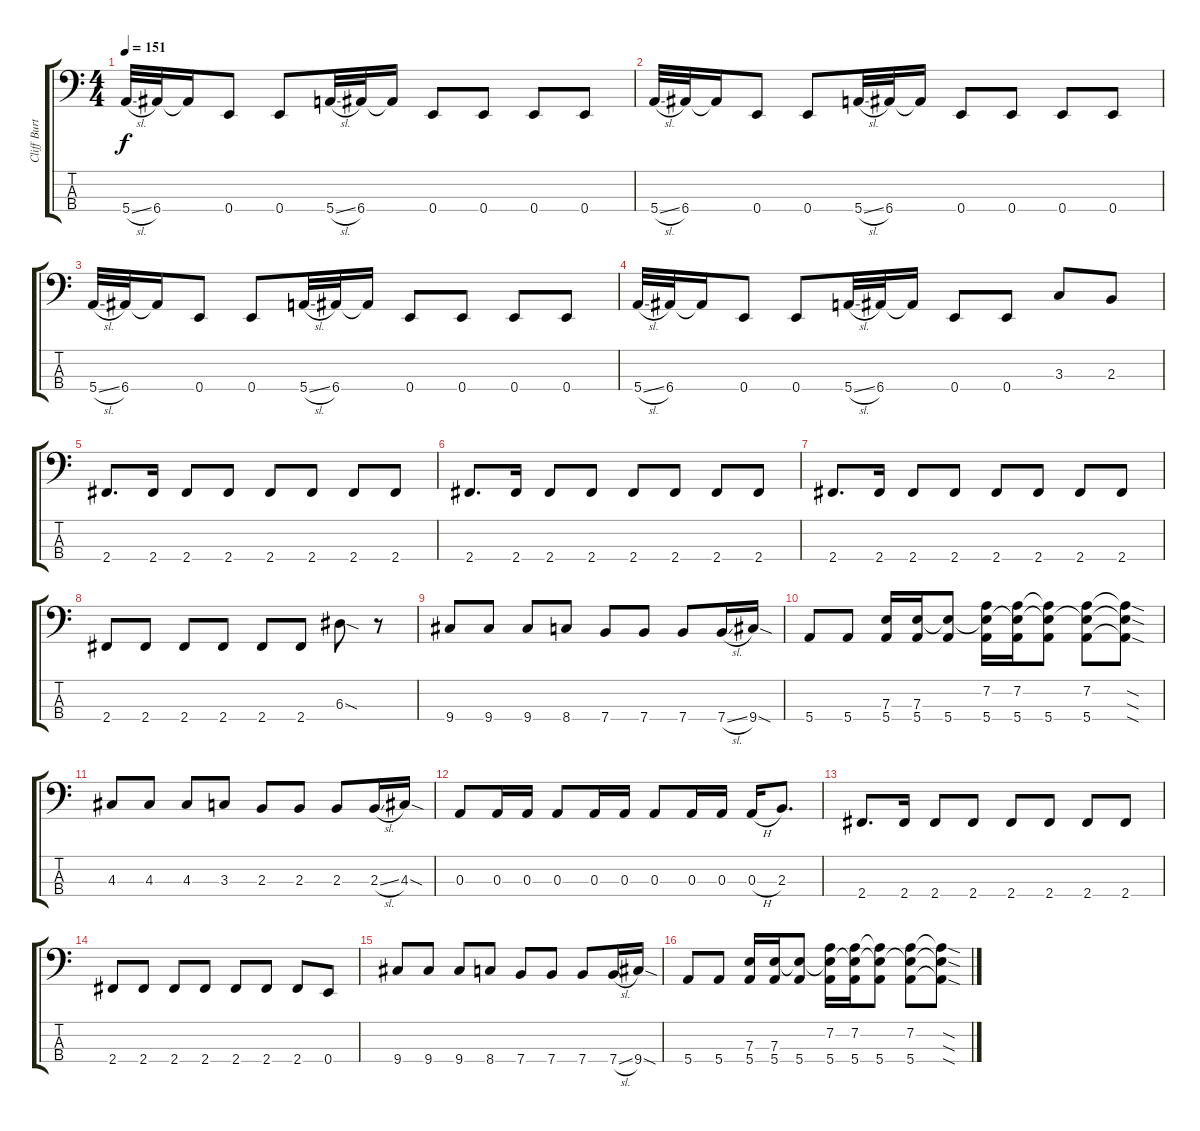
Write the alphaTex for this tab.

\track ("Cliff Burton" "Cliff Burt") {instrument electricbassfinger}
\staff {score tabs}
\tuning (G2 D2 A1 E1) {hide}
\ts (4 4)
\tempo 151
\clef f4
\ks c
5.4{sl}.32{dy f} 6.4.32 6.4{t}.16 0.4.8 0.4.8 5.4{sl}.32 6.4.32 6.4{t}.16 0.4.8 0.4.8 0.4.8 0.4.8 |
5.4{sl}.32 6.4.32 6.4{t}.16 0.4.8 0.4.8 5.4{sl}.32 6.4.32 6.4{t}.16 0.4.8 0.4.8 0.4.8 0.4.8 |
5.4{sl}.32 6.4.32 6.4{t}.16 0.4.8 0.4.8 5.4{sl}.32 6.4.32 6.4{t}.16 0.4.8 0.4.8 0.4.8 0.4.8 |
5.4{sl}.32 6.4.32 6.4{t}.16 0.4.8 0.4.8 5.4{sl}.32 6.4.32 6.4{t}.16 0.4.8 0.4.8 3.3.8 2.3.8 |
2.4.8{d} 2.4.16 2.4.8 2.4.8 2.4.8 2.4.8 2.4.8 2.4.8 |
2.4.8{d} 2.4.16 2.4.8 2.4.8 2.4.8 2.4.8 2.4.8 2.4.8 |
2.4.8{d} 2.4.16 2.4.8 2.4.8 2.4.8 2.4.8 2.4.8 2.4.8 |
2.4.8 2.4.8 2.4.8 2.4.8 2.4.8 2.4.8 6.3{sod}.8 r.8 |
9.4.8 9.4.8 9.4.8 8.4.8 7.4.8 7.4.8 7.4.8 7.4{sl}.16 9.4{sod}.16 |
5.4.8 5.4.8 (7.3 5.4).16 (7.3 5.4).16 (7.3{t} 5.4).8 (7.2 7.3{t} 5.4).16 (7.2 7.3{t} 5.4).16 (7.2{t} 7.3{t} 5.4).8 (7.2 7.3{t} 5.4).8 (7.2{sod t} 7.3{sod t} 5.4{sod t}).8 |
4.3.8 4.3.8 4.3.8 3.3.8 2.3.8 2.3.8 2.3.8 2.3{sl}.16 4.3{sod}.16 |
0.3.8 0.3.16 0.3.16 0.3.8 0.3.16 0.3.16 0.3.8 0.3.16 0.3.16 0.3{h}.16 2.3.8{d} |
2.4.8{d} 2.4.16 2.4.8 2.4.8 2.4.8 2.4.8 2.4.8 2.4.8 |
2.4.8 2.4.8 2.4.8 2.4.8 2.4.8 2.4.8 2.4.8 0.4.8 |
9.4.8 9.4.8 9.4.8 8.4.8 7.4.8 7.4.8 7.4.8 7.4{sl}.16 9.4{sod}.16 |
5.4.8 5.4.8 (7.3 5.4).16 (7.3 5.4).16 (7.3{t} 5.4).8 (7.2 7.3{t} 5.4).16 (7.2 7.3{t} 5.4).16 (7.2{t} 7.3{t} 5.4).8 (7.2 7.3{t} 5.4).8 (7.2{sod t} 7.3{sod t} 5.4{sod t}).8
